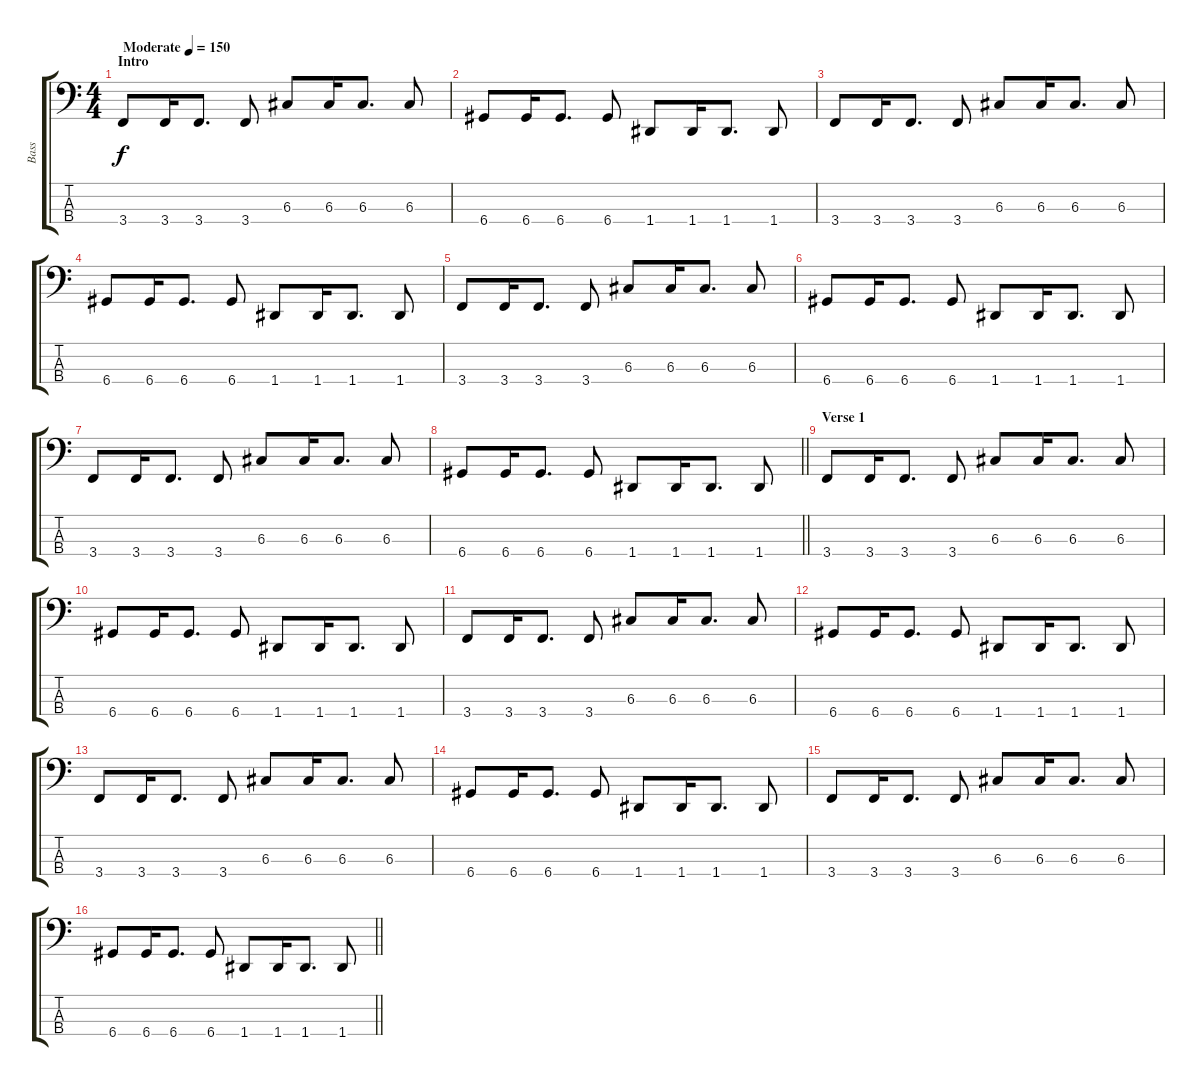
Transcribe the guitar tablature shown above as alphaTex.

\track ("Bass" "Bass") {instrument electricbasspick}
\staff {score tabs}
\tuning (F2 C2 G1 D1) {hide}
\ts (4 4)
\section ("" "Intro")
\tempo (150 "Moderate")
\clef f4
\ks c
3.4.8{dy f instrument electricbasspick} 3.4.16 3.4.8{d} 3.4.8 6.3.8 6.3.16 6.3.8{d} 6.3.8 |
6.4.8 6.4.16 6.4.8{d} 6.4.8 1.4.8 1.4.16 1.4.8{d} 1.4.8 |
3.4.8 3.4.16 3.4.8{d} 3.4.8 6.3.8 6.3.16 6.3.8{d} 6.3.8 |
6.4.8 6.4.16 6.4.8{d} 6.4.8 1.4.8 1.4.16 1.4.8{d} 1.4.8 |
3.4.8 3.4.16 3.4.8{d} 3.4.8 6.3.8 6.3.16 6.3.8{d} 6.3.8 |
6.4.8 6.4.16 6.4.8{d} 6.4.8 1.4.8 1.4.16 1.4.8{d} 1.4.8 |
3.4.8 3.4.16 3.4.8{d} 3.4.8 6.3.8 6.3.16 6.3.8{d} 6.3.8 |
\barLineRight lightlight
6.4.8 6.4.16 6.4.8{d} 6.4.8 1.4.8 1.4.16 1.4.8{d} 1.4.8 |
\section ("" "Verse 1 ")
3.4.8 3.4.16 3.4.8{d} 3.4.8 6.3.8 6.3.16 6.3.8{d} 6.3.8 |
6.4.8 6.4.16 6.4.8{d} 6.4.8 1.4.8 1.4.16 1.4.8{d} 1.4.8 |
3.4.8 3.4.16 3.4.8{d} 3.4.8 6.3.8 6.3.16 6.3.8{d} 6.3.8 |
6.4.8 6.4.16 6.4.8{d} 6.4.8 1.4.8 1.4.16 1.4.8{d} 1.4.8 |
3.4.8 3.4.16 3.4.8{d} 3.4.8 6.3.8 6.3.16 6.3.8{d} 6.3.8 |
6.4.8 6.4.16 6.4.8{d} 6.4.8 1.4.8 1.4.16 1.4.8{d} 1.4.8 |
3.4.8 3.4.16 3.4.8{d} 3.4.8 6.3.8 6.3.16 6.3.8{d} 6.3.8 |
\barLineRight lightlight
6.4.8 6.4.16 6.4.8{d} 6.4.8 1.4.8 1.4.16 1.4.8{d} 1.4.8
